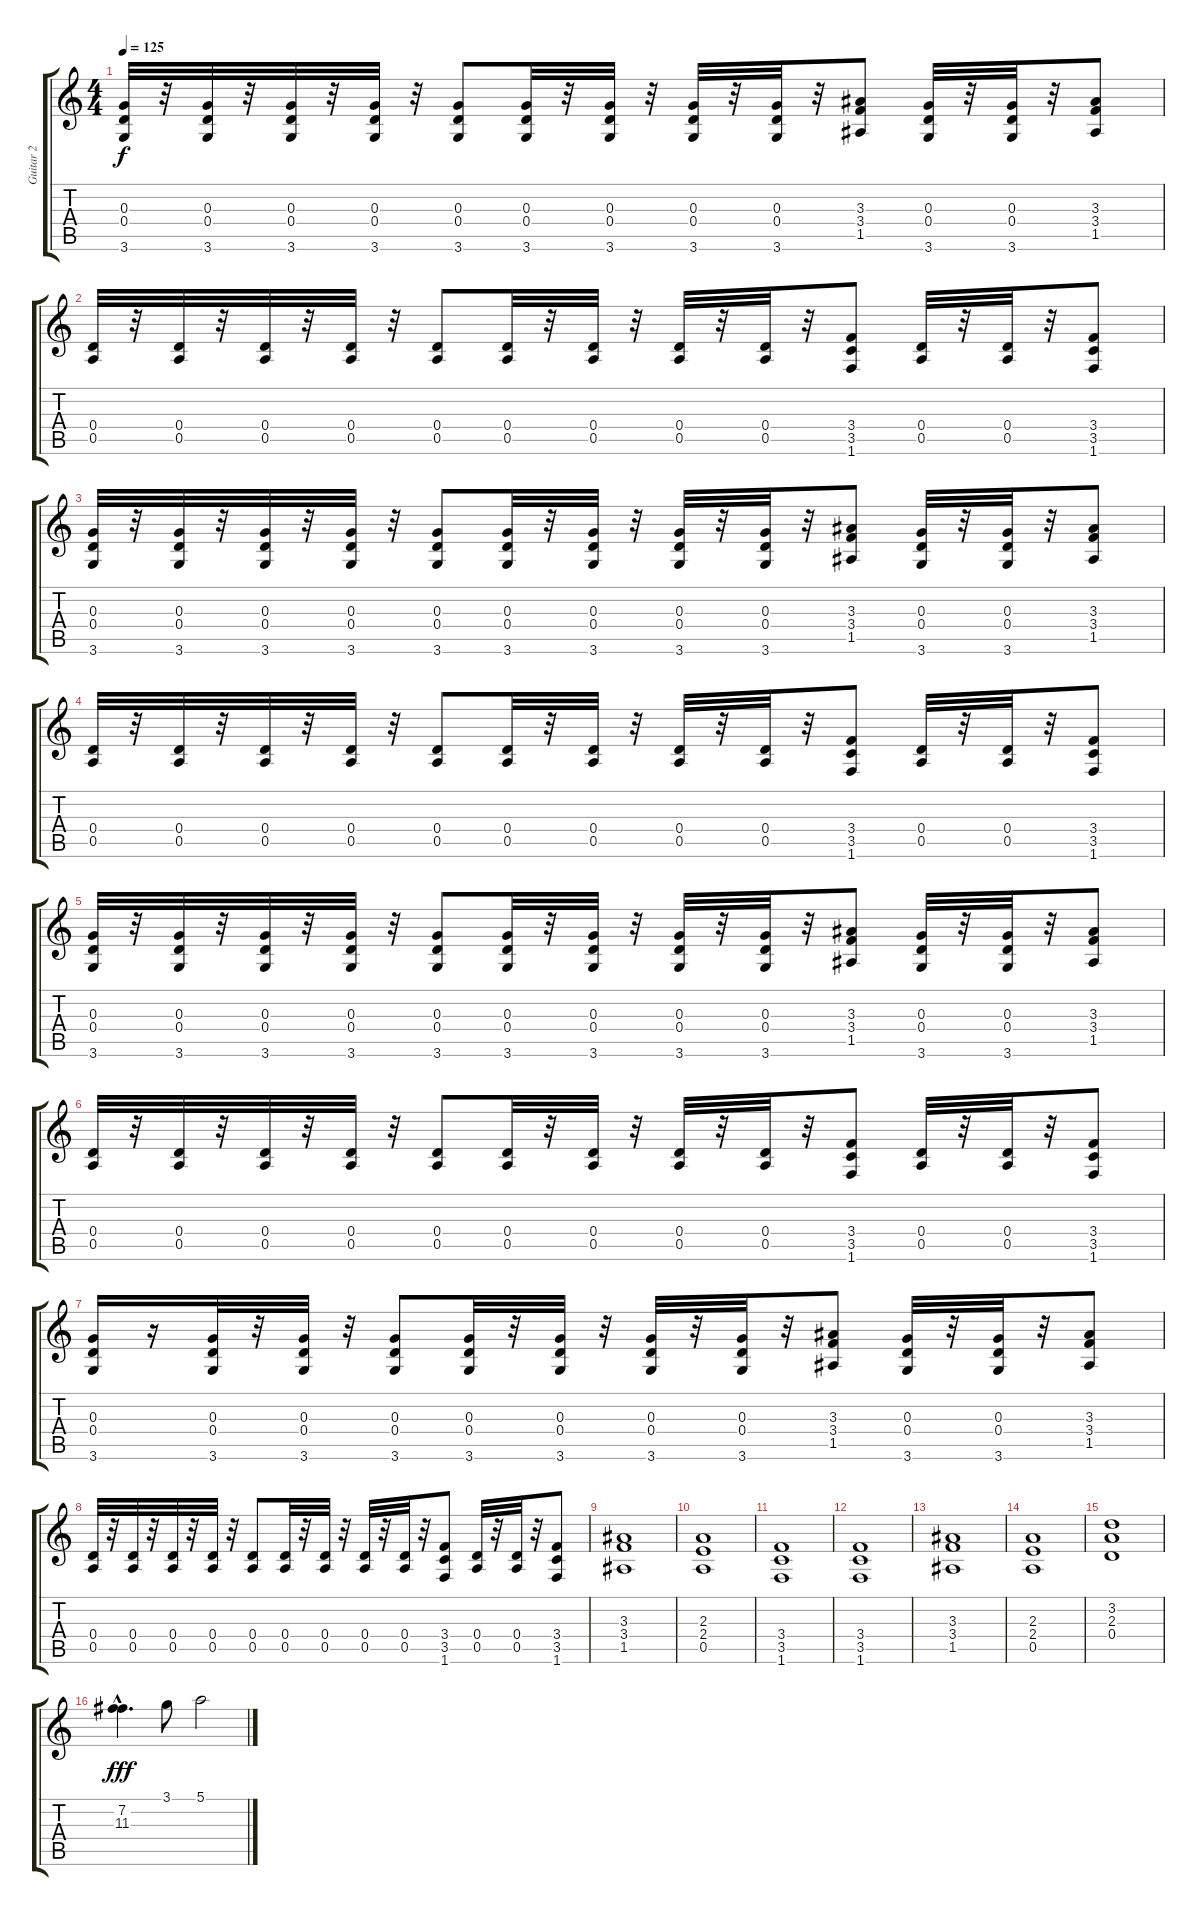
\track ("Guitar 2" "Guitar 2") {instrument distortionguitar}
\staff {score tabs}
\tuning (E4 B3 G3 D3 A2 E2) {hide}
\ts (4 4)
\tempo 125
\clef g2
\ks c
(0.3 0.4 3.6).32{dy f} r.32 (0.3 0.4 3.6).32 r.32 (0.3 0.4 3.6).32 r.32 (0.3 0.4 3.6).32 r.32 (0.3 0.4 3.6).8 (0.3 0.4 3.6).32 r.32 (0.3 0.4 3.6).32 r.32 (0.3 0.4 3.6).32 r.32 (0.3 0.4 3.6).32 r.32 (3.3 3.4 1.5).8 (0.3 0.4 3.6).32 r.32 (0.3 0.4 3.6).32 r.32 (3.3 3.4 1.5).8 |
(0.4 0.5).32 r.32 (0.4 0.5).32 r.32 (0.4 0.5).32 r.32 (0.4 0.5).32 r.32 (0.4 0.5).8 (0.4 0.5).32 r.32 (0.4 0.5).32 r.32 (0.4 0.5).32 r.32 (0.4 0.5).32 r.32 (3.4 3.5 1.6).8 (0.4 0.5).32 r.32 (0.4 0.5).32 r.32 (3.4 3.5 1.6).8 |
(0.3 0.4 3.6).32 r.32 (0.3 0.4 3.6).32 r.32 (0.3 0.4 3.6).32 r.32 (0.3 0.4 3.6).32 r.32 (0.3 0.4 3.6).8 (0.3 0.4 3.6).32 r.32 (0.3 0.4 3.6).32 r.32 (0.3 0.4 3.6).32 r.32 (0.3 0.4 3.6).32 r.32 (3.3 3.4 1.5).8 (0.3 0.4 3.6).32 r.32 (0.3 0.4 3.6).32 r.32 (3.3 3.4 1.5).8 |
(0.4 0.5).32 r.32 (0.4 0.5).32 r.32 (0.4 0.5).32 r.32 (0.4 0.5).32 r.32 (0.4 0.5).8 (0.4 0.5).32 r.32 (0.4 0.5).32 r.32 (0.4 0.5).32 r.32 (0.4 0.5).32 r.32 (3.4 3.5 1.6).8 (0.4 0.5).32 r.32 (0.4 0.5).32 r.32 (3.4 3.5 1.6).8 |
(0.3 0.4 3.6).32 r.32 (0.3 0.4 3.6).32 r.32 (0.3 0.4 3.6).32 r.32 (0.3 0.4 3.6).32 r.32 (0.3 0.4 3.6).8 (0.3 0.4 3.6).32 r.32 (0.3 0.4 3.6).32 r.32 (0.3 0.4 3.6).32 r.32 (0.3 0.4 3.6).32 r.32 (3.3 3.4 1.5).8 (0.3 0.4 3.6).32 r.32 (0.3 0.4 3.6).32 r.32 (3.3 3.4 1.5).8 |
(0.4 0.5).32 r.32 (0.4 0.5).32 r.32 (0.4 0.5).32 r.32 (0.4 0.5).32 r.32 (0.4 0.5).8 (0.4 0.5).32 r.32 (0.4 0.5).32 r.32 (0.4 0.5).32 r.32 (0.4 0.5).32 r.32 (3.4 3.5 1.6).8 (0.4 0.5).32 r.32 (0.4 0.5).32 r.32 (3.4 3.5 1.6).8 |
(0.3 0.4 3.6).16 r.16 (0.3 0.4 3.6).32 r.32 (0.3 0.4 3.6).32 r.32 (0.3 0.4 3.6).8 (0.3 0.4 3.6).32 r.32 (0.3 0.4 3.6).32 r.32 (0.3 0.4 3.6).32 r.32 (0.3 0.4 3.6).32 r.32 (3.3 3.4 1.5).8 (0.3 0.4 3.6).32 r.32 (0.3 0.4 3.6).32 r.32 (3.3 3.4 1.5).8 |
(0.4 0.5).32 r.32 (0.4 0.5).32 r.32 (0.4 0.5).32 r.32 (0.4 0.5).32 r.32 (0.4 0.5).8 (0.4 0.5).32 r.32 (0.4 0.5).32 r.32 (0.4 0.5).32 r.32 (0.4 0.5).32 r.32 (3.4 3.5 1.6).8 (0.4 0.5).32 r.32 (0.4 0.5).32 r.32 (3.4 3.5 1.6).8 |
(3.3 3.4 1.5).1 |
(2.3 2.4 0.5).1 |
(3.4 3.5 1.6).1 |
(3.4 3.5 1.6).1 |
(3.3 3.4 1.5).1 |
(2.3 2.4 0.5).1 |
(3.2 2.3 0.4).1 |
(7.2{hac} 11.3{hac}).4{d dy fff} 3.1.8 5.1.2
